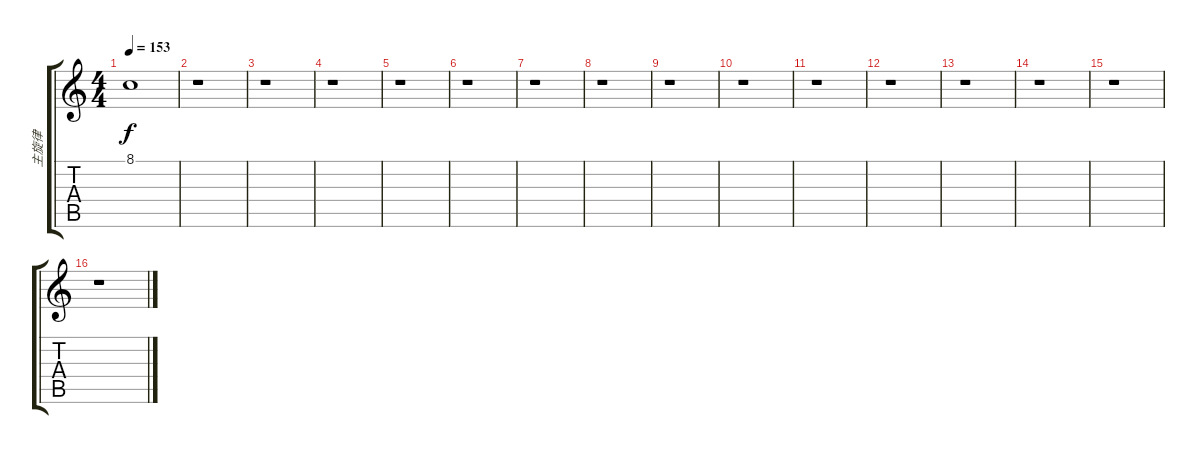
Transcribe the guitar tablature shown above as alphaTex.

\track ("主旋律" "主旋律") {instrument flute}
\staff {score tabs}
\tuning (E4 B3 G3 D3 A2 E2) {hide}
\ts (4 4)
\tempo 153
\clef g2
\ks c
8.1{t}.1{dy f} |
r.1 |
r.1 |
r.1 |
r.1 |
r.1 |
r.1 |
r.1 |
r.1 |
r.1 |
r.1 |
r.1 |
r.1 |
r.1 |
r.1 |
r.1
